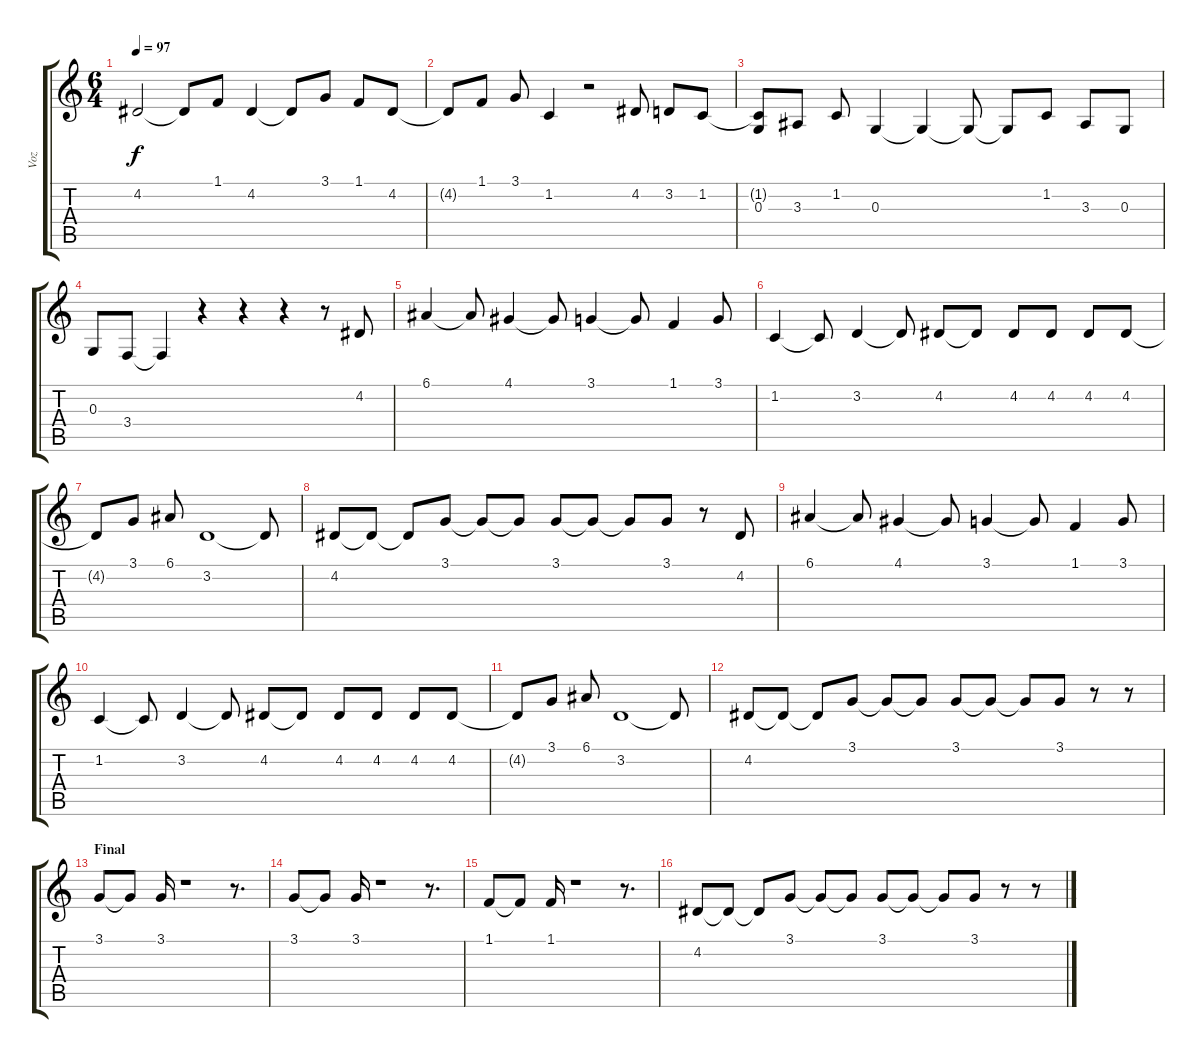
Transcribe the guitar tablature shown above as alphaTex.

\track ("Voz" "Voz") {instrument clarinet}
\staff {score tabs}
\tuning (E4 B3 G3 D3 A2 E2) {hide}
\ts (6 4)
\tempo 97
\clef g2
\ks c
4.2.2{dy f} 4.2{t}.8 1.1.8 4.2.4 4.2{t}.8 3.1.8 1.1.8 4.2.8 |
4.2{t}.8 1.1.8 3.1.8 1.2.4 r.2 4.2.8 3.2.8 1.2.8 |
(1.2{t} 0.3{t}).8 3.3.8 1.2.8 0.3.4 0.3{t}.4 0.3{t}.8 0.3{t}.8 1.2.8 3.3.8 0.3.8 |
0.3.8 3.4.8 3.4{t}.4 r.4 r.4 r.4 r.8 4.2.8 |
6.1.4 6.1{t}.8 4.1.4 4.1{t}.8 3.1.4 3.1{t}.8 1.1.4 3.1.8 |
1.2.4 1.2{t}.8 3.2.4 3.2{t}.8 4.2.8 4.2{t}.8 4.2.8 4.2.8 4.2.8 4.2.8 |
4.2{t}.8 3.1.8 6.1.8 3.2.1 3.2{t}.8 |
4.2.8 4.2{t}.8 4.2{t}.8 3.1.8 3.1{t}.8 3.1{t}.8 3.1.8 3.1{t}.8 3.1{t}.8 3.1.8 r.8 4.2.8 |
6.1.4 6.1{t}.8 4.1.4 4.1{t}.8 3.1.4 3.1{t}.8 1.1.4 3.1.8 |
1.2.4 1.2{t}.8 3.2.4 3.2{t}.8 4.2.8 4.2{t}.8 4.2.8 4.2.8 4.2.8 4.2.8 |
4.2{t}.8 3.1.8 6.1.8 3.2.1 3.2{t}.8 |
4.2.8 4.2{t}.8 4.2{t}.8 3.1.8 3.1{t}.8 3.1{t}.8 3.1.8 3.1{t}.8 3.1{t}.8 3.1.8 r.8 r.8 |
\section ("" "Final")
3.1.8 3.1{t}.8 3.1.16 r.1 r.8{d} |
3.1.8 3.1{t}.8 3.1.16 r.1 r.8{d} |
1.1.8 1.1{t}.8 1.1.16 r.1 r.8{d} |
4.2.8 4.2{t}.8 4.2{t}.8 3.1.8 3.1{t}.8 3.1{t}.8 3.1.8 3.1{t}.8 3.1{t}.8 3.1.8 r.8 r.8
